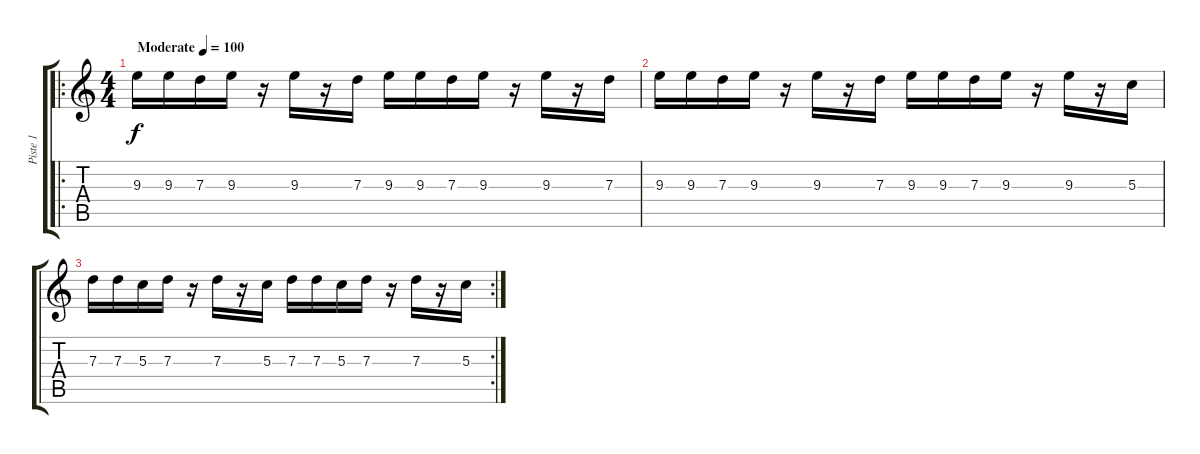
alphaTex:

\track ("Piste 1" "Piste 1") {instrument electricguitarclean}
\staff {score tabs}
\tuning (E4 B3 G3 D3 A2 E2) {hide}
\ro
\ts (4 4)
\tempo (100 "Moderate")
\clef g2
\ks c
9.3.16{dy f instrument electricguitarclean} 9.3.16 7.3.16 9.3.16 r.16 9.3.16 r.16 7.3.16 9.3.16 9.3.16 7.3.16 9.3.16 r.16 9.3.16 r.16 7.3.16 |
9.3.16 9.3.16 7.3.16 9.3.16 r.16 9.3.16 r.16 7.3.16 9.3.16 9.3.16 7.3.16 9.3.16 r.16 9.3.16 r.16 5.3.16 |
\rc 2
7.3.16 7.3.16 5.3.16 7.3.16 r.16 7.3.16 r.16 5.3.16 7.3.16 7.3.16 5.3.16 7.3.16 r.16 7.3.16 r.16 5.3.16
